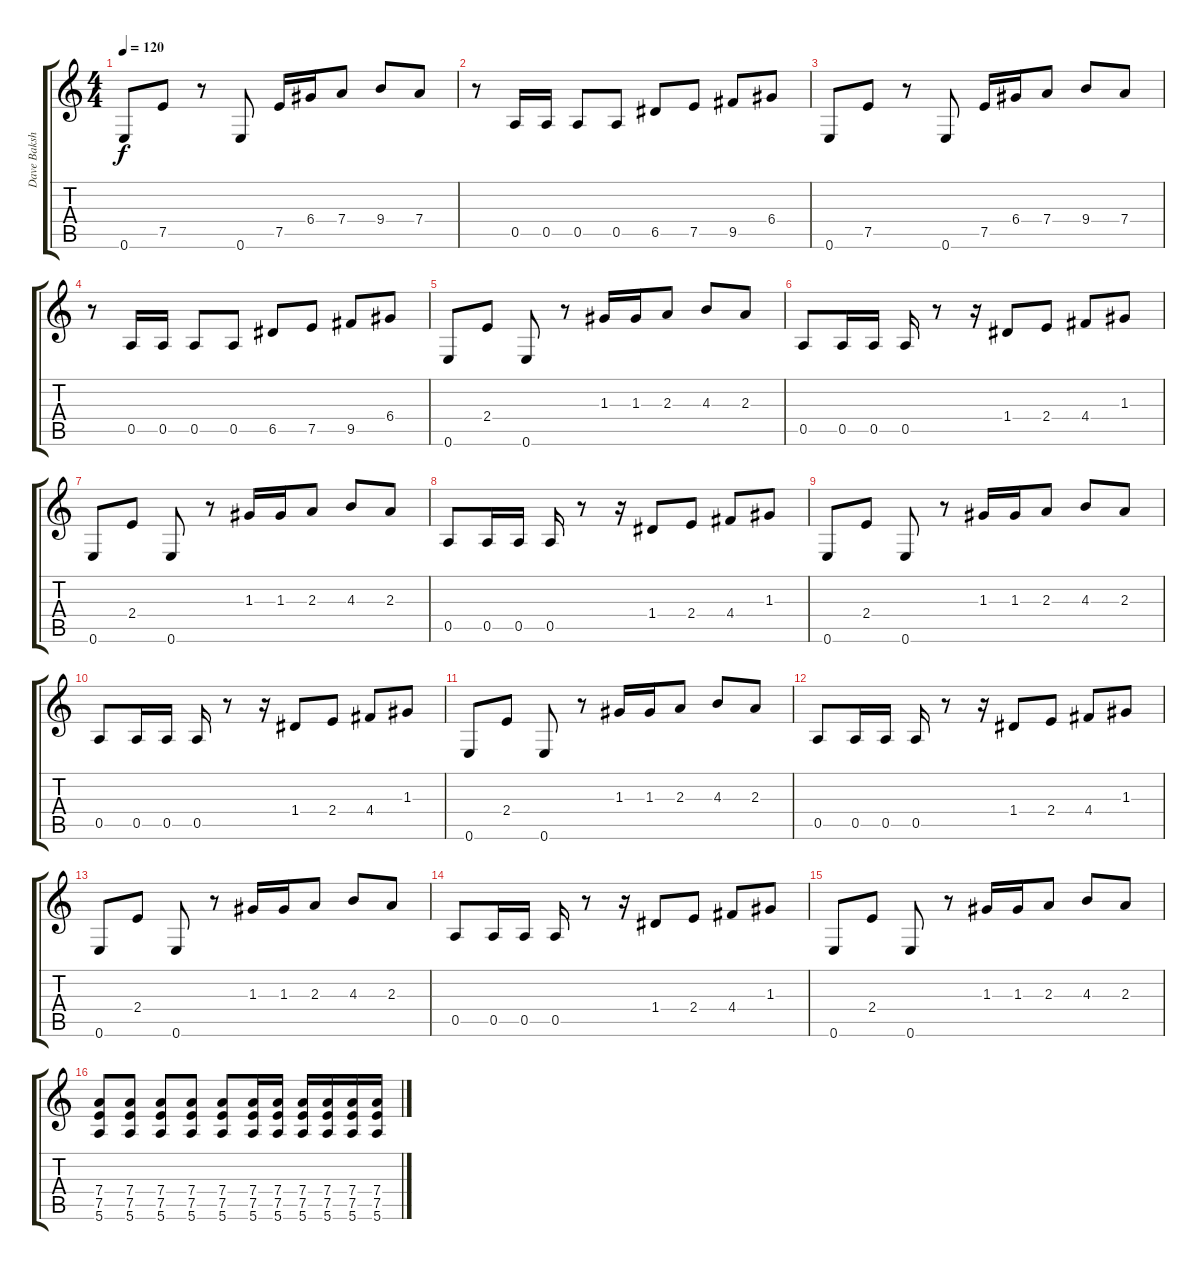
\track ("Dave Baksh (DAVE BROWNSOUND)" "Dave Baksh") {instrument overdrivenguitar}
\staff {score tabs}
\tuning (E4 B3 G3 D3 A2 E2) {hide}
\ts (4 4)
\tempo 120
\clef g2
\ks c
0.6.8{dy f instrument overdrivenguitar} 7.5.8 r.8 0.6.8 7.5.16 6.4.16 7.4.8 9.4.8 7.4.8 |
r.8 0.5.16 0.5.16 0.5.8 0.5.8 6.5.8 7.5.8 9.5.8 6.4.8 |
0.6.8 7.5.8 r.8 0.6.8 7.5.16 6.4.16 7.4.8 9.4.8 7.4.8 |
r.8 0.5.16 0.5.16 0.5.8 0.5.8 6.5.8 7.5.8 9.5.8 6.4.8 |
0.6.8 2.4.8 0.6.8 r.8 1.3.16 1.3.16 2.3.8 4.3.8 2.3.8 |
0.5.8 0.5.16 0.5.16 0.5.16 r.8 r.16 1.4.8 2.4.8 4.4.8 1.3.8 |
0.6.8 2.4.8 0.6.8 r.8 1.3.16 1.3.16 2.3.8 4.3.8 2.3.8 |
0.5.8 0.5.16 0.5.16 0.5.16 r.8 r.16 1.4.8 2.4.8 4.4.8 1.3.8 |
0.6.8 2.4.8 0.6.8 r.8 1.3.16 1.3.16 2.3.8 4.3.8 2.3.8 |
0.5.8 0.5.16 0.5.16 0.5.16 r.8 r.16 1.4.8 2.4.8 4.4.8 1.3.8 |
0.6.8 2.4.8 0.6.8 r.8 1.3.16 1.3.16 2.3.8 4.3.8 2.3.8 |
0.5.8 0.5.16 0.5.16 0.5.16 r.8 r.16 1.4.8 2.4.8 4.4.8 1.3.8 |
0.6.8 2.4.8 0.6.8 r.8 1.3.16 1.3.16 2.3.8 4.3.8 2.3.8 |
0.5.8 0.5.16 0.5.16 0.5.16 r.8 r.16 1.4.8 2.4.8 4.4.8 1.3.8 |
0.6.8 2.4.8 0.6.8 r.8 1.3.16 1.3.16 2.3.8 4.3.8 2.3.8 |
(7.4 7.5 5.6).8 (7.4 7.5 5.6).8 (7.4 7.5 5.6).8 (7.4 7.5 5.6).8 (7.4 7.5 5.6).8 (7.4 7.5 5.6).16 (7.4 7.5 5.6).16 (7.4 7.5 5.6).16 (7.4 7.5 5.6).16 (7.4 7.5 5.6).16 (7.4 7.5 5.6).16
